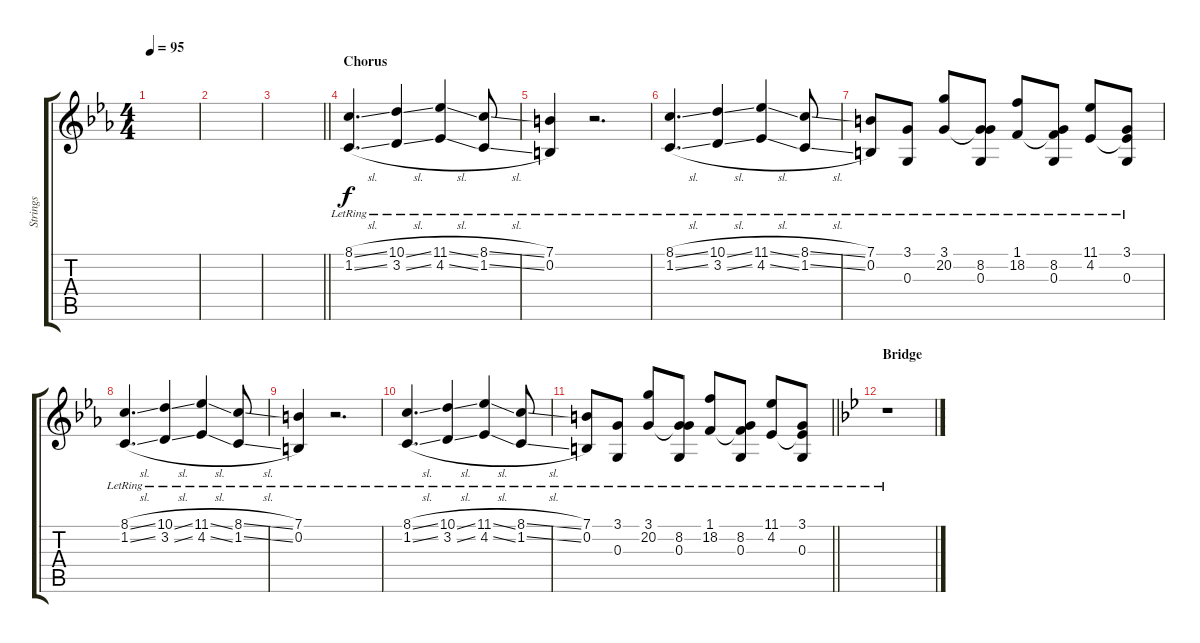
\track ("Strings" "Strings") {instrument synthstrings1}
\staff {score tabs}
\tuning (E4 B3 G3 D3 A2 C2) {hide}
\ts (4 4)
\tempo 95
\clef g2
\ks cminor
|
|
\barLineRight lightlight
|
\section ("" "Chorus")
(8.1{sl lr} 1.2{sl lr}).4{d volume 11} (10.1{sl lr} 3.2{sl lr}).4 (11.1{sl lr} 4.2{sl lr}).4 (8.1{sl lr} 1.2{sl lr}).8 |
(7.1{lr} 0.2{lr}).4 r.2{d} |
(8.1{sl lr} 1.2{sl lr}).4{d} (10.1{sl lr} 3.2{sl lr}).4 (11.1{sl lr} 4.2{sl lr}).4 (8.1{sl lr} 1.2{sl lr}).8 |
(7.1{lr} 0.2{lr}).8 (3.1{lr} 0.3{lr}).8 (3.1{lr} 20.2{lr}).8 (3.1{t} 8.2{lr} 0.3{lr}).8 (1.1{lr} 18.2{lr}).8 (1.1{t} 8.2{lr} 0.3{lr}).8 (11.1{lr} 4.2{lr}).8 (3.1{lr} 4.2{t} 0.3{lr}).8 |
(8.1{sl lr} 1.2{sl lr}).4{d} (10.1{sl lr} 3.2{sl lr}).4 (11.1{sl lr} 4.2{sl lr}).4 (8.1{sl lr} 1.2{sl lr}).8 |
(7.1{lr} 0.2{lr}).4 r.2{d} |
(8.1{sl lr} 1.2{sl lr}).4{d} (10.1{sl lr} 3.2{sl lr}).4 (11.1{sl lr} 4.2{sl lr}).4 (8.1{sl lr} 1.2{sl lr}).8 |
\barLineRight lightlight
(7.1{lr} 0.2{lr}).8 (3.1{lr} 0.3{lr}).8 (3.1{lr} 20.2{lr}).8 (3.1{t} 8.2{lr} 0.3{lr}).8 (1.1{lr} 18.2{lr}).8 (1.1{t} 8.2{lr} 0.3{lr}).8 (11.1{lr} 4.2{lr}).8 (3.1{lr} 4.2{t} 0.3{lr}).8 |
\section ("" "Bridge")
\ks gminor
r.1
